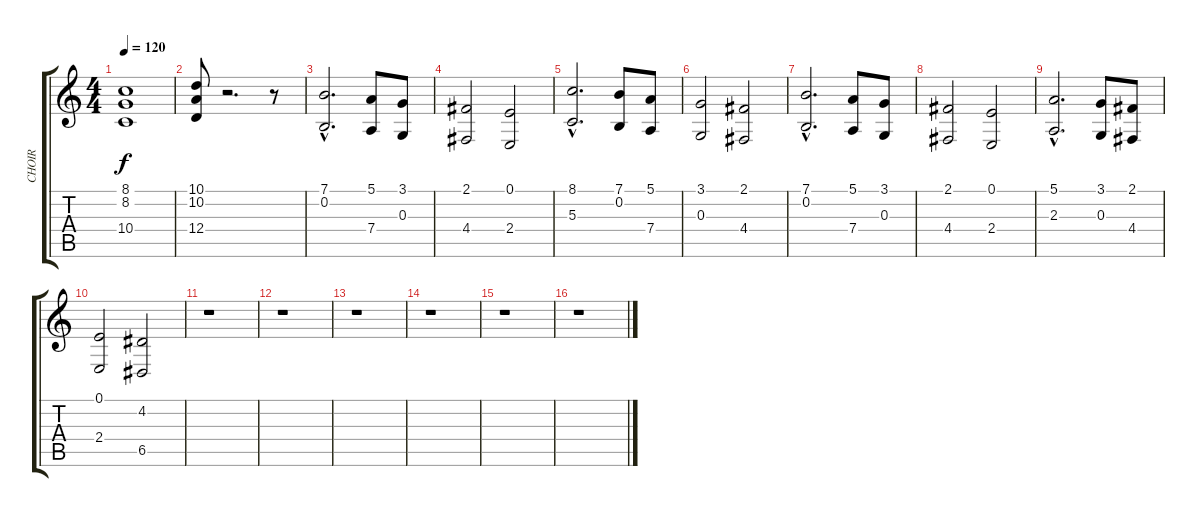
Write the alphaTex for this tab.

\track (" CHOIR" " CHOIR") {instrument choiraahs}
\staff {score tabs}
\tuning (E4 B3 G3 D3 A2 E2) {hide}
\ts (4 4)
\tempo 120
\clef g2
\ks c
(8.1 8.2 10.4).1{dy f} |
(10.1 10.2 12.4).8 r.2{d} r.8 |
(7.1{hac} 0.2{hac}).2{d} (5.1 7.4).8 (3.1 0.3).8 |
(2.1 4.4).2 (0.1 2.4).2 |
(8.1{hac} 5.3{hac}).2{d} (7.1 0.2).8 (5.1 7.4).8 |
(3.1 0.3).2 (2.1 4.4).2 |
(7.1{hac} 0.2{hac}).2{d} (5.1 7.4).8 (3.1 0.3).8 |
(2.1 4.4).2 (0.1 2.4).2 |
(5.1{hac} 2.3{hac}).2{d} (3.1 0.3).8 (2.1 4.4).8 |
(0.1 2.4).2 (4.2 6.5).2 |
r.1 |
r.1 |
r.1 |
r.1 |
r.1 |
r.1
